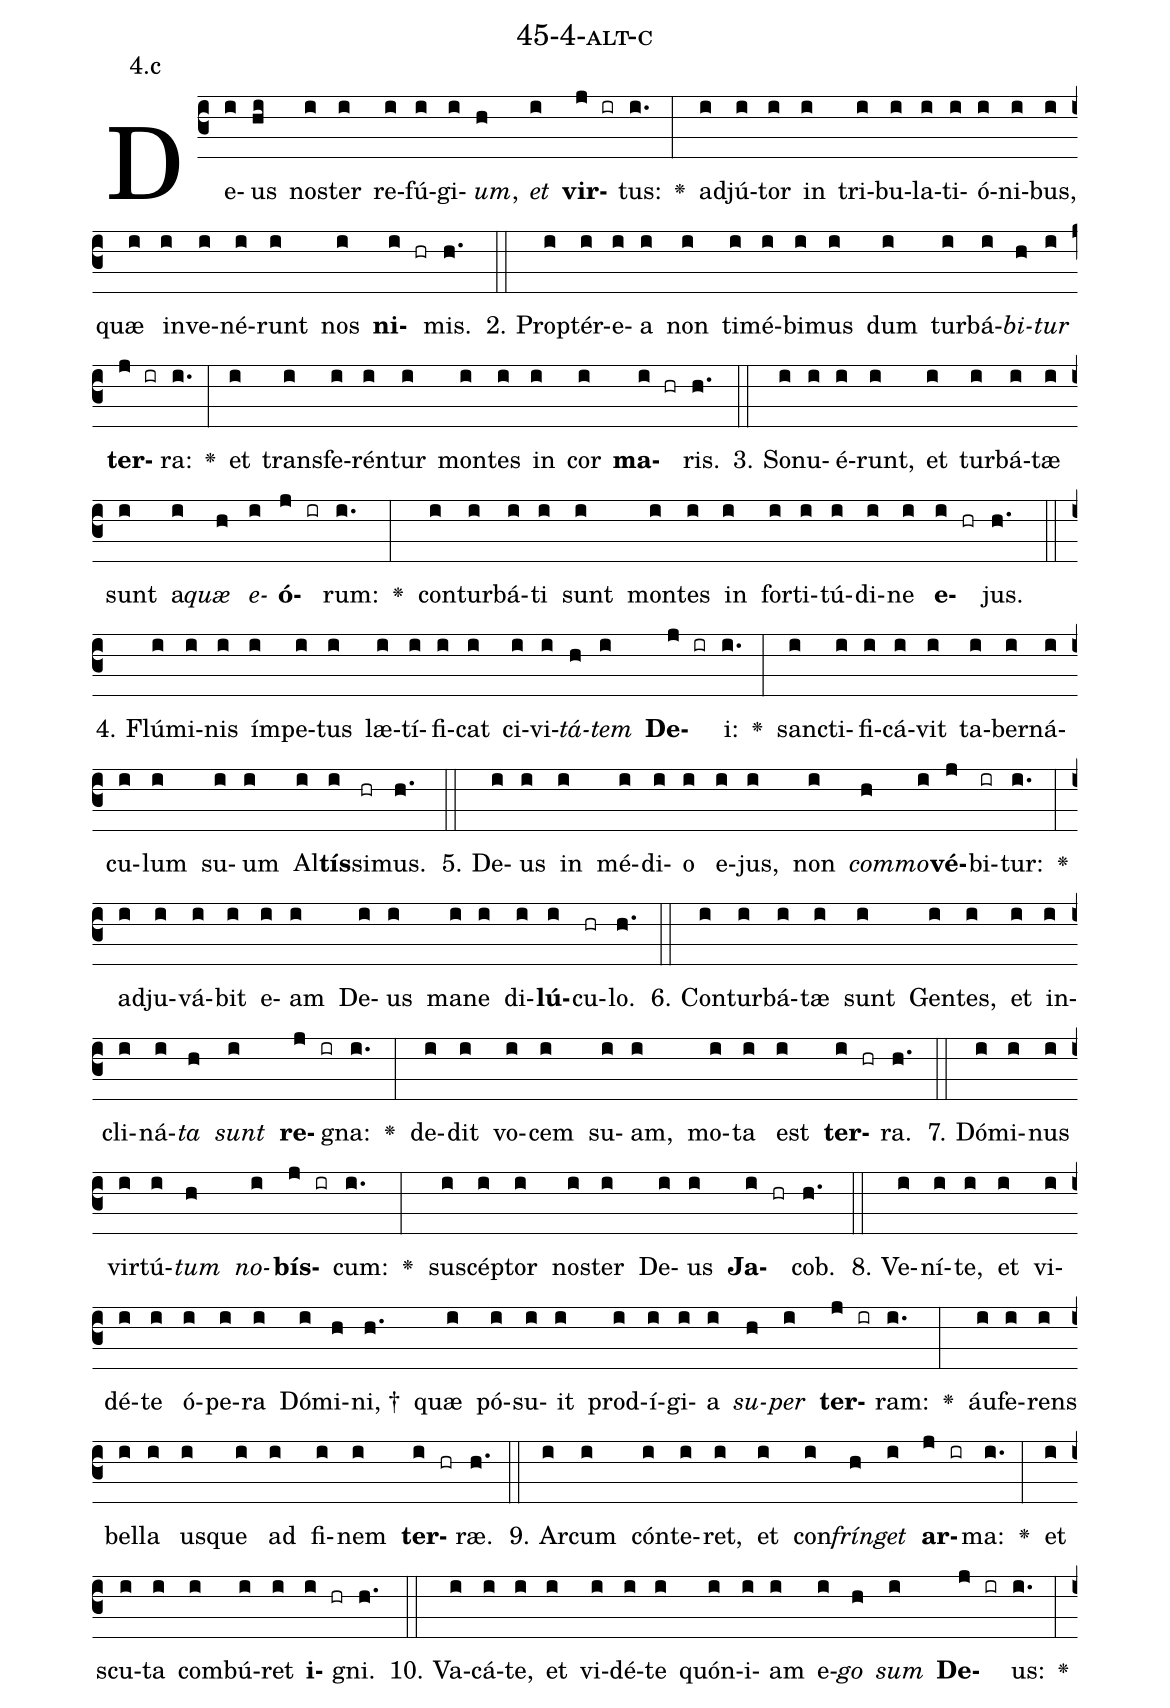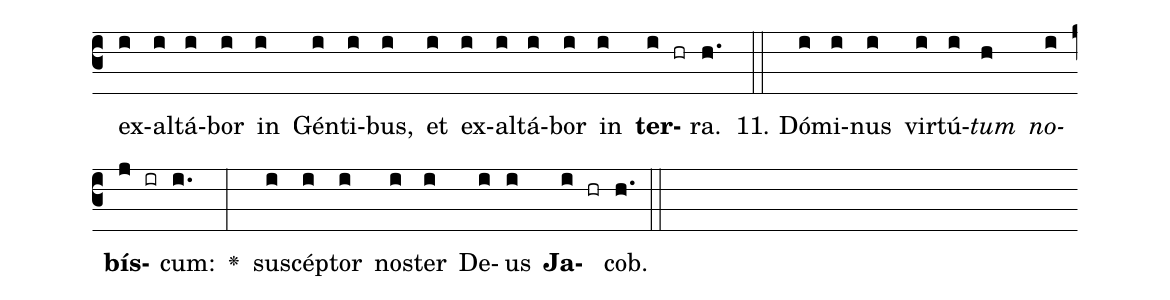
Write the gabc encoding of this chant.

name: 45-4-alt-c;
annotation: 4.c;
%%
(c3)De(i)us(hi) nos(i)ter(i) re(i)fú(i)gi(i)<i>um</i>,(h) <i>et</i>(i) <b>vir</b>(j ir)tus:(i.) <v>\greheightstar</v>(:) ad(i)jú(i)tor(i) in(i) tri(i)bu(i)la(i)ti(i)ó(i)ni(i)bus,(i) quæ(i) in(i)ve(i)né(i)runt(i) nos(i) <b>ni</b>(i hr)mis.(h.) (::)
2. Prop(i)tér(i)e(i)a(i) non(i) ti(i)mé(i)bi(i)mus(i) dum(i) tur(i)bá(i)<i>bi</i>(h)<i>tur</i>(i) <b>ter</b>(j ir)ra:(i.) <v>\greheightstar</v>(:) et(i) trans(i)fe(i)rén(i)tur(i) mon(i)tes(i) in(i) cor(i) <b>ma</b>(i hr)ris.(h.) (::)
3. So(i)nu(i)é(i)runt,(i) et(i) tur(i)bá(i)tæ(i) sunt(i) a(i)<i>quæ</i>(h) <i>e</i>(i)<b>ó</b>(j ir)rum:(i.) <v>\greheightstar</v>(:) con(i)tur(i)bá(i)ti(i) sunt(i) mon(i)tes(i) in(i) for(i)ti(i)tú(i)di(i)ne(i) <b>e</b>(i hr)jus.(h.) (::)
4. Flú(i)mi(i)nis(i) ím(i)pe(i)tus(i) læ(i)tí(i)fi(i)cat(i) ci(i)vi(i)<i>tá</i>(h)<i>tem</i>(i) <b>De</b>(j ir)i:(i.) <v>\greheightstar</v>(:) sanc(i)ti(i)fi(i)cá(i)vit(i) ta(i)ber(i)ná(i)cu(i)lum(i) su(i)um(i) Al(i)<b>tís</b>(i)si(hr)mus.(h.) (::)
5. De(i)us(i) in(i) mé(i)di(i)o(i) e(i)jus,(i) non(i) <i>com</i>(h)<i>mo</i>(i)<b>vé</b>(j)bi(ir)tur:(i.) <v>\greheightstar</v>(:) ad(i)ju(i)vá(i)bit(i) e(i)am(i) De(i)us(i) ma(i)ne(i) di(i)<b>lú</b>(i)cu(hr)lo.(h.) (::)
6. Con(i)tur(i)bá(i)tæ(i) sunt(i) Gen(i)tes,(i) et(i) in(i)cli(i)ná(i)<i>ta</i>(h) <i>sunt</i>(i) <b>re</b>(j ir)gna:(i.) <v>\greheightstar</v>(:) de(i)dit(i) vo(i)cem(i) su(i)am,(i) mo(i)ta(i) est(i) <b>ter</b>(i hr)ra.(h.) (::)
7. Dó(i)mi(i)nus(i) vir(i)tú(i)<i>tum</i>(h) <i>no</i>(i)<b>bís</b>(j ir)cum:(i.) <v>\greheightstar</v>(:) su(i)scép(i)tor(i) nos(i)ter(i) De(i)us(i) <b>Ja</b>(i hr)cob.(h.) (::)
8. Ve(i)ní(i)te,(i) et(i) vi(i)dé(i)te(i) ó(i)pe(i)ra(i) Dó(i)mi(h)ni, †(h.) quæ(i) pó(i)su(i)it(i) prod(i)í(i)gi(i)a(i) <i>su</i>(h)<i>per</i>(i) <b>ter</b>(j ir)ram:(i.) <v>\greheightstar</v>(:) áu(i)fe(i)rens(i) bel(i)la(i) us(i)que(i) ad(i) fi(i)nem(i) <b>ter</b>(i hr)ræ.(h.) (::)
9. Ar(i)cum(i) cón(i)te(i)ret,(i) et(i) con(i)<i>frín</i>(h)<i>get</i>(i) <b>ar</b>(j ir)ma:(i.) <v>\greheightstar</v>(:) et(i) scu(i)ta(i) com(i)bú(i)ret(i) <b>i</b>(i hr)gni.(h.) (::)
10. Va(i)cá(i)te,(i) et(i) vi(i)dé(i)te(i) quón(i)i(i)am(i) e(i)<i>go</i>(h) <i>sum</i>(i) <b>De</b>(j ir)us:(i.) <v>\greheightstar</v>(:) ex(i)al(i)tá(i)bor(i) in(i) Gén(i)ti(i)bus,(i) et(i) ex(i)al(i)tá(i)bor(i) in(i) <b>ter</b>(i hr)ra.(h.) (::)
11. Dó(i)mi(i)nus(i) vir(i)tú(i)<i>tum</i>(h) <i>no</i>(i)<b>bís</b>(j ir)cum:(i.) <v>\greheightstar</v>(:) su(i)scép(i)tor(i) nos(i)ter(i) De(i)us(i) <b>Ja</b>(i hr)cob.(h.) (::)
